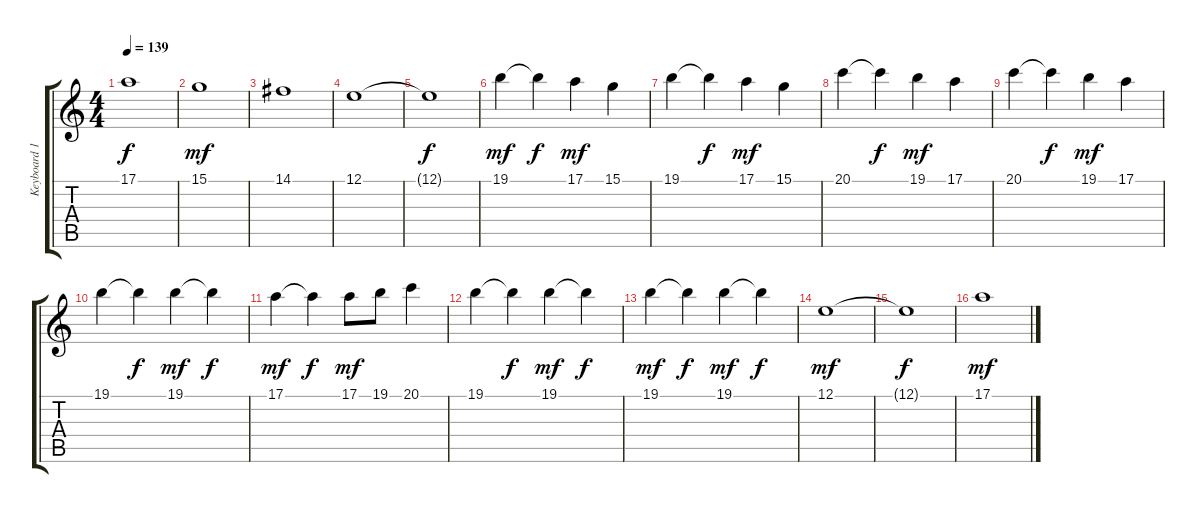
\track ("Keyboard 1" "Keyboard 1") {instrument stringensemble1}
\staff {score tabs}
\tuning (E4 B3 G3 D3 A2 E2) {hide}
\ts (4 4)
\tempo 139
\clef g2
\ks c
17.1{t}.1{dy f} |
15.1.1{dy mf} |
14.1.1 |
12.1.1 |
12.1{t}.1{dy f} |
19.1.4{dy mf} 19.1{t}.4{dy f} 17.1.4{dy mf} 15.1.4 |
19.1.4 19.1{t}.4{dy f} 17.1.4{dy mf} 15.1.4 |
20.1.4 20.1{t}.4{dy f} 19.1.4{dy mf} 17.1.4 |
20.1.4 20.1{t}.4{dy f} 19.1.4{dy mf} 17.1.4 |
19.1.4 19.1{t}.4{dy f} 19.1.4{dy mf} 19.1{t}.4{dy f} |
17.1.4{dy mf} 17.1{t}.4{dy f} 17.1.8{dy mf} 19.1.8 20.1.4 |
19.1.4 19.1{t}.4{dy f} 19.1.4{dy mf} 19.1{t}.4{dy f} |
19.1.4{dy mf} 19.1{t}.4{dy f} 19.1.4{dy mf} 19.1{t}.4{dy f} |
12.1.1{dy mf} |
12.1{t}.1{dy f} |
17.1.1{dy mf}
